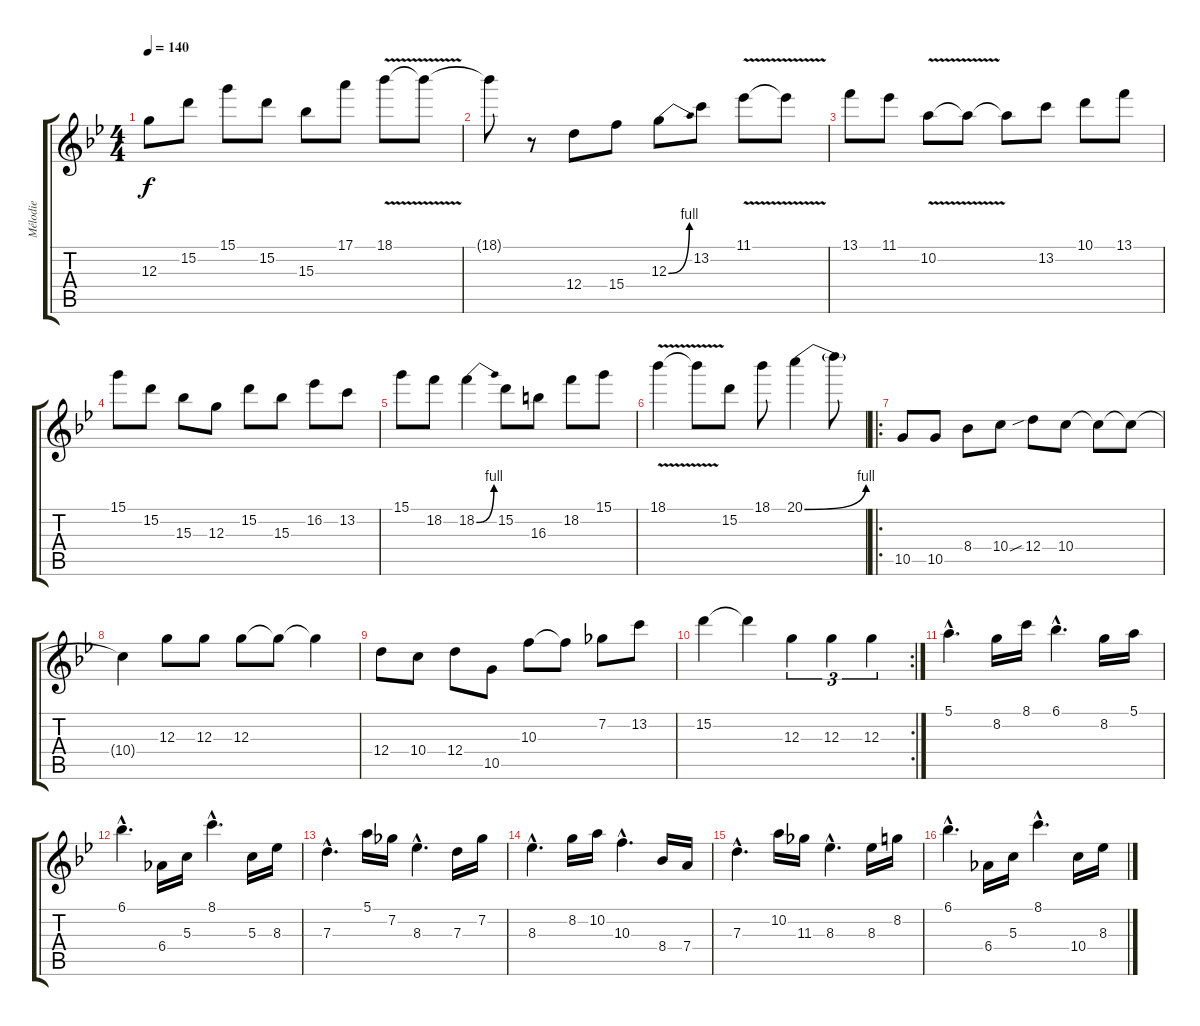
\track ("Mélodie" "Mélodie") {instrument acousticguitarnylon}
\staff {score tabs}
\tuning (E4 B3 G3 D3 A2 E2) {hide}
\ts (4 4)
\tempo 140
\clef g2
\ks gminor
12.3.8{dy f} 15.2.8 15.1.8 15.2.8 15.3.8 17.1.8 18.1{v}.8 18.1{t}.8 |
18.1{t}.8 r.8 12.4.8 15.4.8 12.3{be (bend 0 0 60 4)}.8 13.2.8 11.1{v}.8 11.1{t}.8 |
13.1.8 11.1.8 10.2{v}.8 10.2{t}.8 10.2{t}.8 13.2.8 10.1.8 13.1.8 |
15.1.8 15.2.8 15.3.8 12.3.8 15.2.8 15.3.8 16.2.8 13.2.8 |
15.1.8 18.2.8 18.2{be (bend 0 0 60 4)}.4 15.2.8 16.3.8 18.2.8 15.1.8 |
18.1{v}.4 18.1{t}.8 15.2.8 18.1.8 20.1{be (bend 0 0 60 4)}.4 20.1{t}.8 |
\ro
10.5.8 10.5.8 8.4.8 10.4.8 12.4{sib}.8 10.4.8 10.4{t}.8 10.4{t}.8 |
10.4{t}.4 12.3.8 12.3.8 12.3.8 12.3{t}.8 12.3{t}.4 |
12.4.8 10.4.8 12.4.8 10.5.8 10.3.8 10.3{t}.8 7.2.8 13.2.8 |
\rc 2
15.2.4 15.2{t}.4 12.3.4{tu (3 2)} 12.3.4{tu (3 2)} 12.3.4{tu (3 2)} |
5.1{hac}.4{d} 8.2.16 8.1.16 6.1{hac}.4{d} 8.2.16 5.1.16 |
6.1{hac}.4{d} 6.4.16 5.3.16 8.1{hac}.4{d} 5.3.16 8.3.16 |
7.3{hac}.4{d} 5.1.16 7.2.16 8.3{hac}.4{d} 7.3.16 7.2.16 |
8.3{hac}.4{d} 8.2.16 10.2.16 10.3{hac}.4{d} 8.4.16 7.4.16 |
7.3{hac}.4{d} 10.2.16 11.3.16 8.3{hac}.4{d} 8.3.16 8.2.16 |
6.1{hac}.4{d} 6.4.16 5.3.16 8.1{hac}.4{d} 10.4.16 8.3.16
